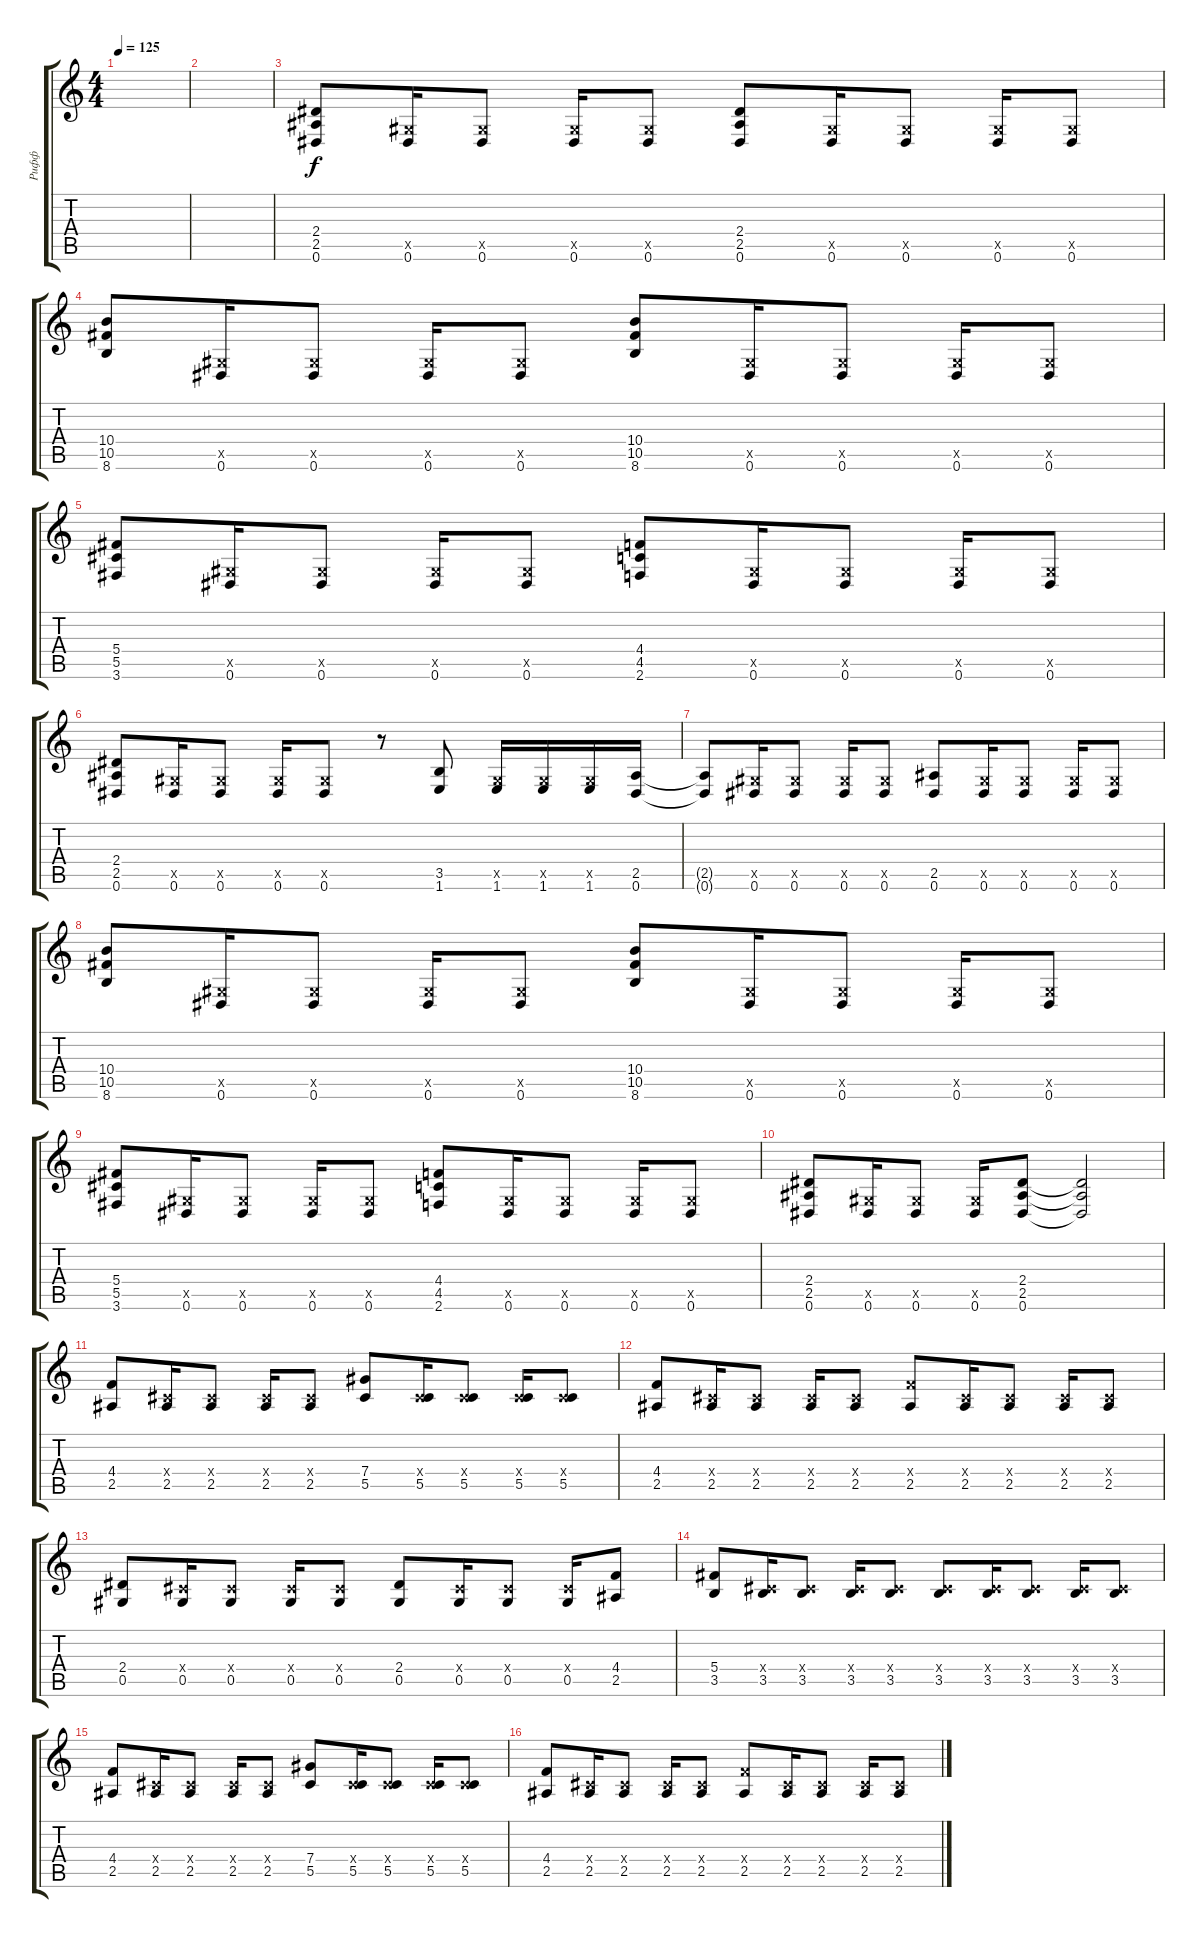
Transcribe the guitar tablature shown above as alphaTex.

\track ("Рифф" "Рифф") {instrument distortionguitar}
\staff {score tabs}
\tuning (Eb4 Bb3 Gb3 Db3 Ab2 Eb2) {hide}
\ts (4 4)
\tempo 125
\clef g2
\ks c
|
|
(2.4 2.5 0.6).8 (0.5{x} 0.6).16 (0.5{x} 0.6).8 (0.5{x} 0.6).16 (0.5{x} 0.6).8 (2.4 2.5 0.6).8 (0.5{x} 0.6).16 (0.5{x} 0.6).8 (0.5{x} 0.6).16 (0.5{x} 0.6).8 |
(10.4 10.5 8.6).8 (0.5{x} 0.6).16 (0.5{x} 0.6).8 (0.5{x} 0.6).16 (0.5{x} 0.6).8 (10.4 10.5 8.6).8 (0.5{x} 0.6).16 (0.5{x} 0.6).8 (0.5{x} 0.6).16 (0.5{x} 0.6).8 |
(5.4 5.5 3.6).8 (0.5{x} 0.6).16 (0.5{x} 0.6).8 (0.5{x} 0.6).16 (0.5{x} 0.6).8 (4.4 4.5 2.6).8 (0.5{x} 0.6).16 (0.5{x} 0.6).8 (0.5{x} 0.6).16 (0.5{x} 0.6).8 |
(2.4 2.5 0.6).8 (0.5{x} 0.6).16 (0.5{x} 0.6).8 (0.5{x} 0.6).16 (0.5{x} 0.6).8 r.8 (3.5 1.6).8 (0.5{x} 1.6).16 (0.5{x} 1.6).16 (0.5{x} 1.6).16 (2.5 0.6).16 |
(2.5{t} 0.6{t}).8 (0.5{x} 0.6).16 (0.5{x} 0.6).8 (0.5{x} 0.6).16 (0.5{x} 0.6).8 (2.5 0.6).8 (0.5{x} 0.6).16 (0.5{x} 0.6).8 (0.5{x} 0.6).16 (0.5{x} 0.6).8 |
(10.4 10.5 8.6).8 (0.5{x} 0.6).16 (0.5{x} 0.6).8 (0.5{x} 0.6).16 (0.5{x} 0.6).8 (10.4 10.5 8.6).8 (0.5{x} 0.6).16 (0.5{x} 0.6).8 (0.5{x} 0.6).16 (0.5{x} 0.6).8 |
(5.4 5.5 3.6).8 (0.5{x} 0.6).16 (0.5{x} 0.6).8 (0.5{x} 0.6).16 (0.5{x} 0.6).8 (4.4 4.5 2.6).8 (0.5{x} 0.6).16 (0.5{x} 0.6).8 (0.5{x} 0.6).16 (0.5{x} 0.6).8 |
(2.4 2.5 0.6).8 (0.5{x} 0.6).16 (0.5{x} 0.6).8 (0.5{x} 0.6).16 (2.4 2.5 0.6).8 (2.4{t} 2.5{t} 0.6{t}).2 |
(4.4 2.5).8 (0.4{x} 2.5).16 (0.4{x} 2.5).8 (0.4{x} 2.5).16 (0.4{x} 2.5).8 (7.4 5.5).8 (0.4{x} 5.5).16 (0.4{x} 5.5).8 (0.4{x} 5.5).16 (0.4{x} 5.5).8 |
(4.4 2.5).8 (0.4{x} 2.5).16 (0.4{x} 2.5).8 (0.4{x} 2.5).16 (0.4{x} 2.5).8 (4.4{x} 2.5).8 (0.4{x} 2.5).16 (0.4{x} 2.5).8 (0.4{x} 2.5).16 (0.4{x} 2.5).8 |
(2.4 0.5).8 (0.4{x} 0.5).16 (0.4{x} 0.5).8 (0.4{x} 0.5).16 (0.4{x} 0.5).8 (2.4 0.5).8 (0.4{x} 0.5).16 (0.4{x} 0.5).8 (0.4{x} 0.5).16 (4.4 2.5).8 |
(5.4 3.5).8 (0.4{x} 3.5).16 (0.4{x} 3.5).8 (0.4{x} 3.5).16 (0.4{x} 3.5).8 (0.4{x} 3.5).8 (0.4{x} 3.5).16 (0.4{x} 3.5).8 (0.4{x} 3.5).16 (0.4{x} 3.5).8 |
(4.4 2.5).8 (0.4{x} 2.5).16 (0.4{x} 2.5).8 (0.4{x} 2.5).16 (0.4{x} 2.5).8 (7.4 5.5).8 (0.4{x} 5.5).16 (0.4{x} 5.5).8 (0.4{x} 5.5).16 (0.4{x} 5.5).8 |
(4.4 2.5).8 (0.4{x} 2.5).16 (0.4{x} 2.5).8 (0.4{x} 2.5).16 (0.4{x} 2.5).8 (4.4{x} 2.5).8 (0.4{x} 2.5).16 (0.4{x} 2.5).8 (0.4{x} 2.5).16 (0.4{x} 2.5).8
